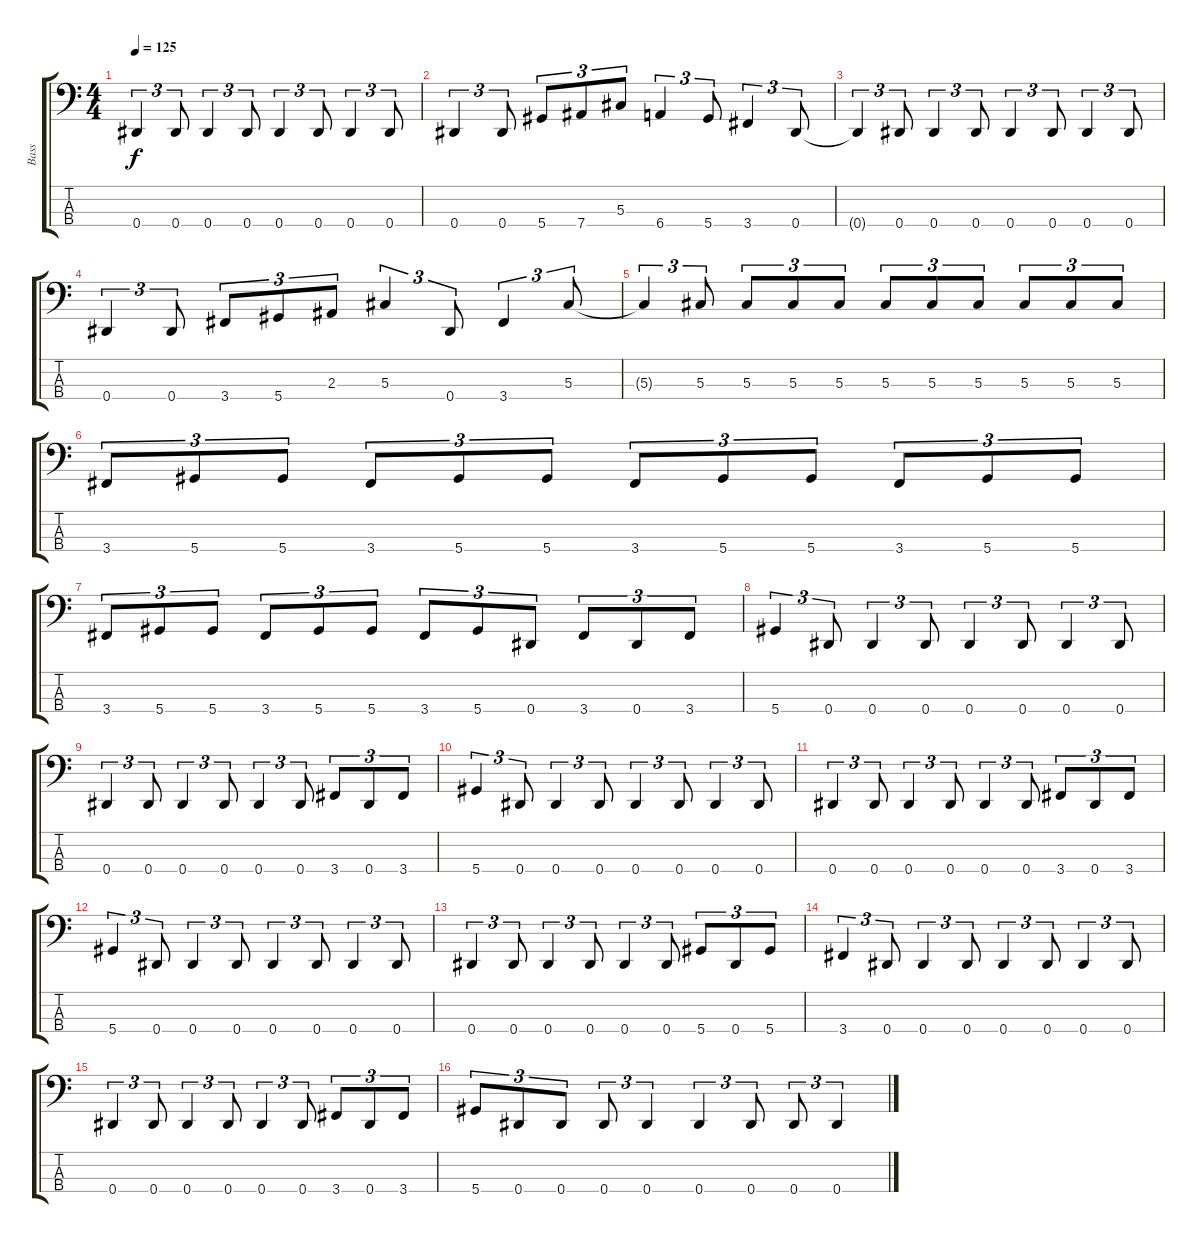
\track ("Bass" "Bass") {instrument electricbassfinger}
\staff {score tabs}
\tuning (Gb2 Db2 Ab1 Eb1) {hide}
\ts (4 4)
\tempo 125
\clef f4
\ks c
0.4{t}.4{tu (3 2) dy f} 0.4.8{tu (3 2)} 0.4.4{tu (3 2)} 0.4.8{tu (3 2)} 0.4.4{tu (3 2)} 0.4.8{tu (3 2)} 0.4.4{tu (3 2)} 0.4.8{tu (3 2)} |
0.4.4{tu (3 2)} 0.4.8{tu (3 2)} 5.4.8{tu (3 2)} 7.4.8{tu (3 2)} 5.3.8{tu (3 2)} 6.4.4{tu (3 2)} 5.4.8{tu (3 2)} 3.4.4{tu (3 2)} 0.4.8{tu (3 2)} |
0.4{t}.4{tu (3 2)} 0.4.8{tu (3 2)} 0.4.4{tu (3 2)} 0.4.8{tu (3 2)} 0.4.4{tu (3 2)} 0.4.8{tu (3 2)} 0.4.4{tu (3 2)} 0.4.8{tu (3 2)} |
0.4.4{tu (3 2)} 0.4.8{tu (3 2)} 3.4.8{tu (3 2)} 5.4.8{tu (3 2)} 2.3.8{tu (3 2)} 5.3.4{tu (3 2)} 0.4.8{tu (3 2)} 3.4.4{tu (3 2)} 5.3.8{tu (3 2)} |
5.3{t}.4{tu (3 2)} 5.3.8{tu (3 2)} 5.3.8{tu (3 2)} 5.3.8{tu (3 2)} 5.3.8{tu (3 2)} 5.3.8{tu (3 2)} 5.3.8{tu (3 2)} 5.3.8{tu (3 2)} 5.3.8{tu (3 2)} 5.3.8{tu (3 2)} 5.3.8{tu (3 2)} |
3.4.8{tu (3 2)} 5.4.8{tu (3 2)} 5.4.8{tu (3 2)} 3.4.8{tu (3 2)} 5.4.8{tu (3 2)} 5.4.8{tu (3 2)} 3.4.8{tu (3 2)} 5.4.8{tu (3 2)} 5.4.8{tu (3 2)} 3.4.8{tu (3 2)} 5.4.8{tu (3 2)} 5.4.8{tu (3 2)} |
3.4.8{tu (3 2)} 5.4.8{tu (3 2)} 5.4.8{tu (3 2)} 3.4.8{tu (3 2)} 5.4.8{tu (3 2)} 5.4.8{tu (3 2)} 3.4.8{tu (3 2)} 5.4.8{tu (3 2)} 0.4.8{tu (3 2)} 3.4.8{tu (3 2)} 0.4.8{tu (3 2)} 3.4.8{tu (3 2)} |
5.4.4{tu (3 2)} 0.4.8{tu (3 2)} 0.4.4{tu (3 2)} 0.4.8{tu (3 2)} 0.4.4{tu (3 2)} 0.4.8{tu (3 2)} 0.4.4{tu (3 2)} 0.4.8{tu (3 2)} |
0.4.4{tu (3 2)} 0.4.8{tu (3 2)} 0.4.4{tu (3 2)} 0.4.8{tu (3 2)} 0.4.4{tu (3 2)} 0.4.8{tu (3 2)} 3.4.8{tu (3 2)} 0.4.8{tu (3 2)} 3.4.8{tu (3 2)} |
5.4.4{tu (3 2)} 0.4.8{tu (3 2)} 0.4.4{tu (3 2)} 0.4.8{tu (3 2)} 0.4.4{tu (3 2)} 0.4.8{tu (3 2)} 0.4.4{tu (3 2)} 0.4.8{tu (3 2)} |
0.4.4{tu (3 2)} 0.4.8{tu (3 2)} 0.4.4{tu (3 2)} 0.4.8{tu (3 2)} 0.4.4{tu (3 2)} 0.4.8{tu (3 2)} 3.4.8{tu (3 2)} 0.4.8{tu (3 2)} 3.4.8{tu (3 2)} |
5.4.4{tu (3 2)} 0.4.8{tu (3 2)} 0.4.4{tu (3 2)} 0.4.8{tu (3 2)} 0.4.4{tu (3 2)} 0.4.8{tu (3 2)} 0.4.4{tu (3 2)} 0.4.8{tu (3 2)} |
0.4.4{tu (3 2)} 0.4.8{tu (3 2)} 0.4.4{tu (3 2)} 0.4.8{tu (3 2)} 0.4.4{tu (3 2)} 0.4.8{tu (3 2)} 5.4.8{tu (3 2)} 0.4.8{tu (3 2)} 5.4.8{tu (3 2)} |
3.4.4{tu (3 2)} 0.4.8{tu (3 2)} 0.4.4{tu (3 2)} 0.4.8{tu (3 2)} 0.4.4{tu (3 2)} 0.4.8{tu (3 2)} 0.4.4{tu (3 2)} 0.4.8{tu (3 2)} |
0.4.4{tu (3 2)} 0.4.8{tu (3 2)} 0.4.4{tu (3 2)} 0.4.8{tu (3 2)} 0.4.4{tu (3 2)} 0.4.8{tu (3 2)} 3.4.8{tu (3 2)} 0.4.8{tu (3 2)} 3.4.8{tu (3 2)} |
5.4.8{tu (3 2)} 0.4.8{tu (3 2)} 0.4.8{tu (3 2)} 0.4.8{tu (3 2)} 0.4.4{tu (3 2)} 0.4.4{tu (3 2)} 0.4.8{tu (3 2)} 0.4.8{tu (3 2)} 0.4.4{tu (3 2)}
